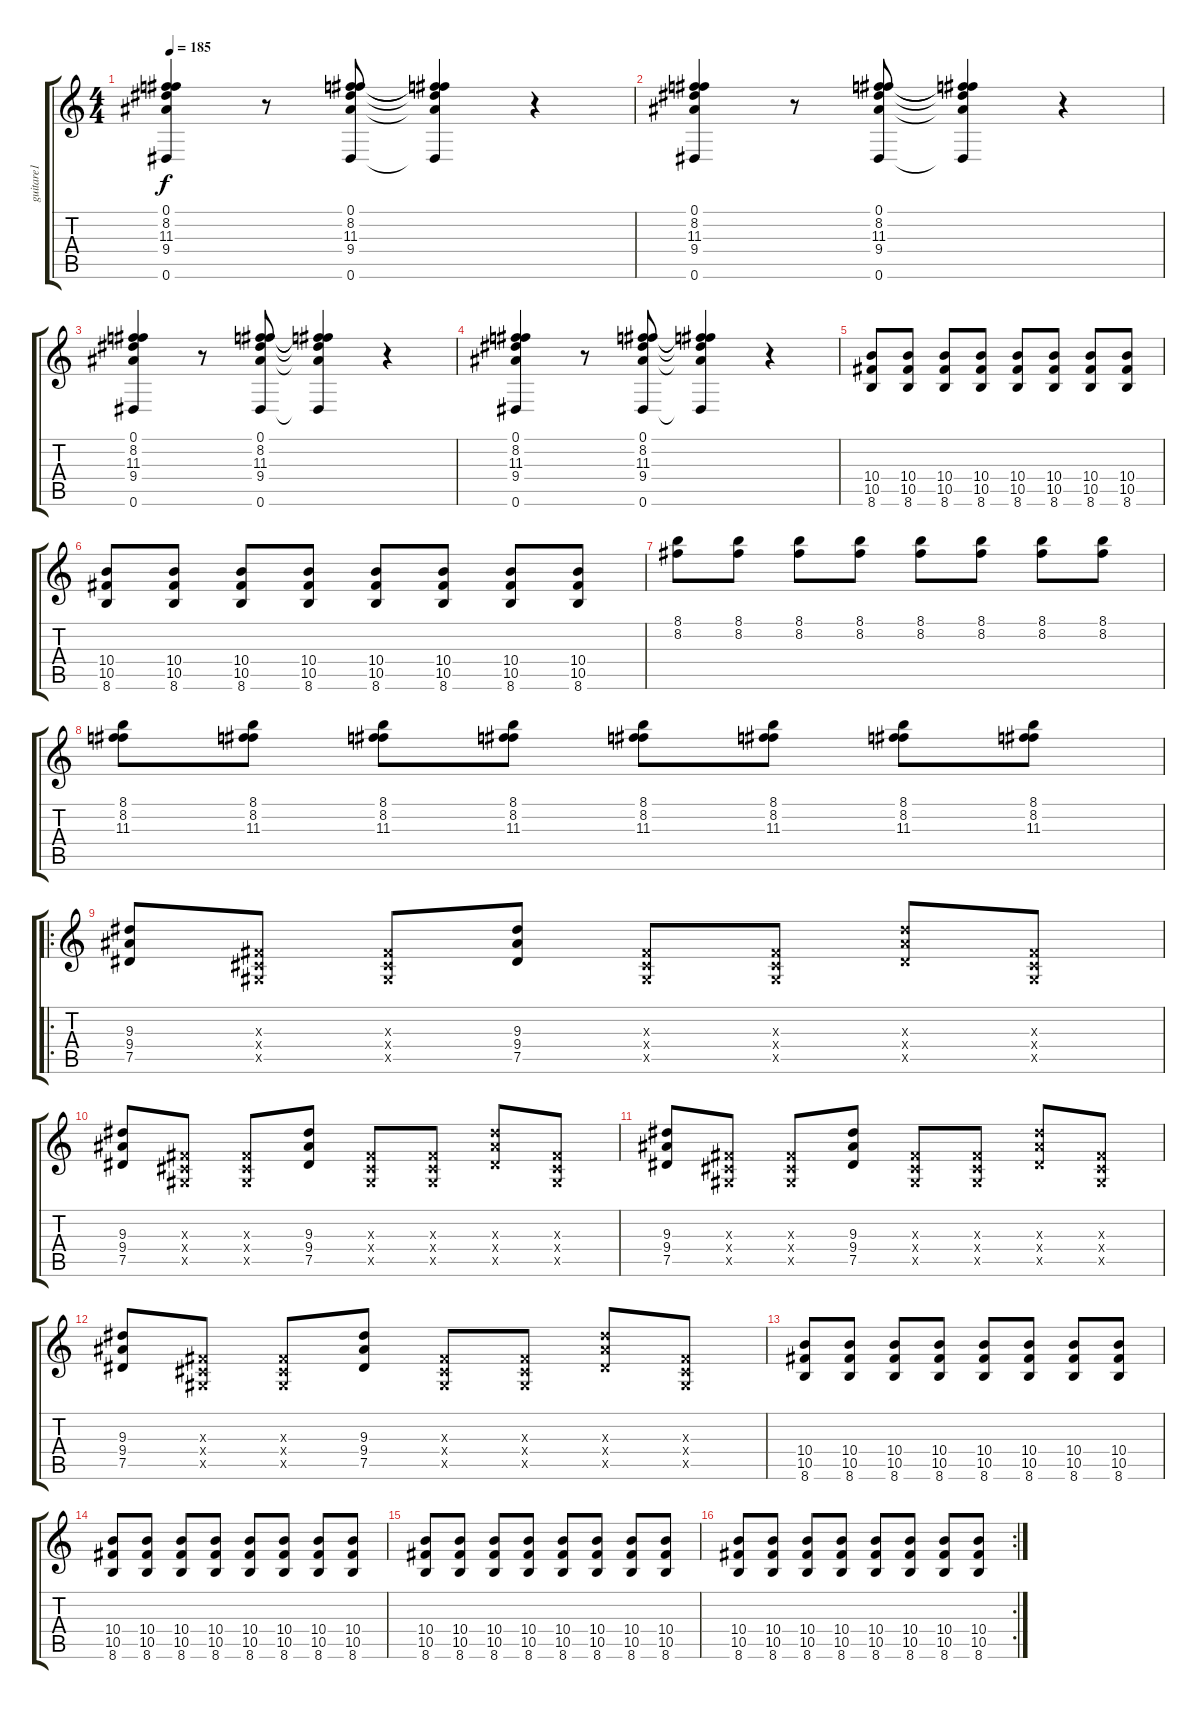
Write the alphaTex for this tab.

\track ("guitare1" "guitare1") {instrument distortionguitar}
\staff {score tabs}
\tuning (Eb4 Bb3 Gb3 Db3 Ab2 Eb2) {hide}
\ts (4 4)
\tempo 185
\clef g2
\ks c
(0.1 8.2 11.3 9.4 0.6).4{dy f} r.8 (0.1 8.2 11.3 9.4 0.6).8 (0.1{t} 8.2{t} 11.3{t} 9.4{t} 0.6{t}).4 r.4 |
(0.1 8.2 11.3 9.4 0.6).4 r.8 (0.1 8.2 11.3 9.4 0.6).8 (0.1{t} 8.2{t} 11.3{t} 9.4{t} 0.6{t}).4 r.4 |
(0.1 8.2 11.3 9.4 0.6).4 r.8 (0.1 8.2 11.3 9.4 0.6).8 (0.1{t} 8.2{t} 11.3{t} 9.4{t} 0.6{t}).4 r.4 |
(0.1 8.2 11.3 9.4 0.6).4 r.8 (0.1 8.2 11.3 9.4 0.6).8 (0.1{t} 8.2{t} 11.3{t} 9.4{t} 0.6{t}).4 r.4 |
(10.4 10.5 8.6).8 (10.4 10.5 8.6).8 (10.4 10.5 8.6).8 (10.4 10.5 8.6).8 (10.4 10.5 8.6).8 (10.4 10.5 8.6).8 (10.4 10.5 8.6).8 (10.4 10.5 8.6).8 |
(10.4 10.5 8.6).8 (10.4 10.5 8.6).8 (10.4 10.5 8.6).8 (10.4 10.5 8.6).8 (10.4 10.5 8.6).8 (10.4 10.5 8.6).8 (10.4 10.5 8.6).8 (10.4 10.5 8.6).8 |
(8.1 8.2).8 (8.1 8.2).8 (8.1 8.2).8 (8.1 8.2).8 (8.1 8.2).8 (8.1 8.2).8 (8.1 8.2).8 (8.1 8.2).8 |
(8.1 8.2 11.3).8 (8.1 8.2 11.3).8 (8.1 8.2 11.3).8 (8.1 8.2 11.3).8 (8.1 8.2 11.3).8 (8.1 8.2 11.3).8 (8.1 8.2 11.3).8 (8.1 8.2 11.3).8 |
\ro
(9.3 9.4 7.5).8 (0.3{x} 0.4{x} 0.5{x}).8 (0.3{x} 0.4{x} 0.5{x}).8 (9.3 9.4 7.5).8 (0.3{x} 0.4{x} 0.5{x}).8 (0.3{x} 0.4{x} 0.5{x}).8 (9.3{x} 9.4{x} 7.5{x}).8 (0.3{x} 0.4{x} 0.5{x}).8 |
(9.3 9.4 7.5).8 (0.3{x} 0.4{x} 0.5{x}).8 (0.3{x} 0.4{x} 0.5{x}).8 (9.3 9.4 7.5).8 (0.3{x} 0.4{x} 0.5{x}).8 (0.3{x} 0.4{x} 0.5{x}).8 (9.3{x} 9.4{x} 7.5{x}).8 (0.3{x} 0.4{x} 0.5{x}).8 |
(9.3 9.4 7.5).8 (0.3{x} 0.4{x} 0.5{x}).8 (0.3{x} 0.4{x} 0.5{x}).8 (9.3 9.4 7.5).8 (0.3{x} 0.4{x} 0.5{x}).8 (0.3{x} 0.4{x} 0.5{x}).8 (9.3{x} 9.4{x} 7.5{x}).8 (0.3{x} 0.4{x} 0.5{x}).8 |
(9.3 9.4 7.5).8 (0.3{x} 0.4{x} 0.5{x}).8 (0.3{x} 0.4{x} 0.5{x}).8 (9.3 9.4 7.5).8 (0.3{x} 0.4{x} 0.5{x}).8 (0.3{x} 0.4{x} 0.5{x}).8 (9.3{x} 9.4{x} 7.5{x}).8 (0.3{x} 0.4{x} 0.5{x}).8 |
(10.4 10.5 8.6).8 (10.4 10.5 8.6).8 (10.4 10.5 8.6).8 (10.4 10.5 8.6).8 (10.4 10.5 8.6).8 (10.4 10.5 8.6).8 (10.4 10.5 8.6).8 (10.4 10.5 8.6).8 |
(10.4 10.5 8.6).8 (10.4 10.5 8.6).8 (10.4 10.5 8.6).8 (10.4 10.5 8.6).8 (10.4 10.5 8.6).8 (10.4 10.5 8.6).8 (10.4 10.5 8.6).8 (10.4 10.5 8.6).8 |
(10.4 10.5 8.6).8 (10.4 10.5 8.6).8 (10.4 10.5 8.6).8 (10.4 10.5 8.6).8 (10.4 10.5 8.6).8 (10.4 10.5 8.6).8 (10.4 10.5 8.6).8 (10.4 10.5 8.6).8 |
\rc 2
(10.4 10.5 8.6).8 (10.4 10.5 8.6).8 (10.4 10.5 8.6).8 (10.4 10.5 8.6).8 (10.4 10.5 8.6).8 (10.4 10.5 8.6).8 (10.4 10.5 8.6).8 (10.4 10.5 8.6).8
